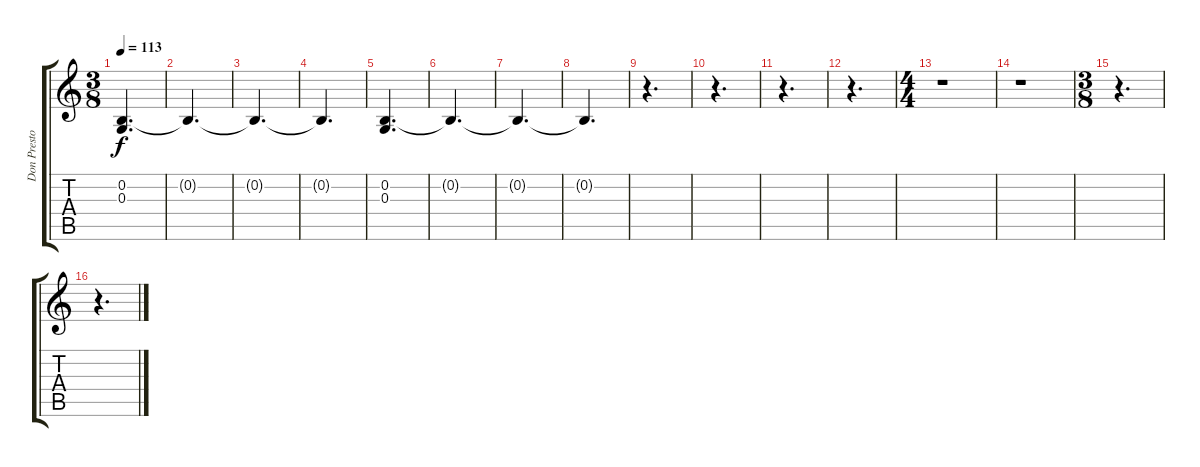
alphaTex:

\track ("Don Preston" "Don Presto") {instrument tubularbells}
\staff {score tabs}
\tuning (E4 B3 G3 D3 A2 E2) {hide}
\ts (3 8)
\tempo 113
\clef g2
\ks c
(0.2 0.3).4{d dy f instrument tubularbells} |
0.2{t}.4{d} |
0.2{t}.4{d} |
0.2{t}.4{d} |
(0.2 0.3).4{d} |
0.2{t}.4{d} |
0.2{t}.4{d} |
0.2{t}.4{d} |
r.4{d} |
r.4{d} |
r.4{d} |
r.4{d} |
\ts (4 4)
r.1 |
r.1 |
\ts (3 8)
r.4{d} |
r.4{d}
